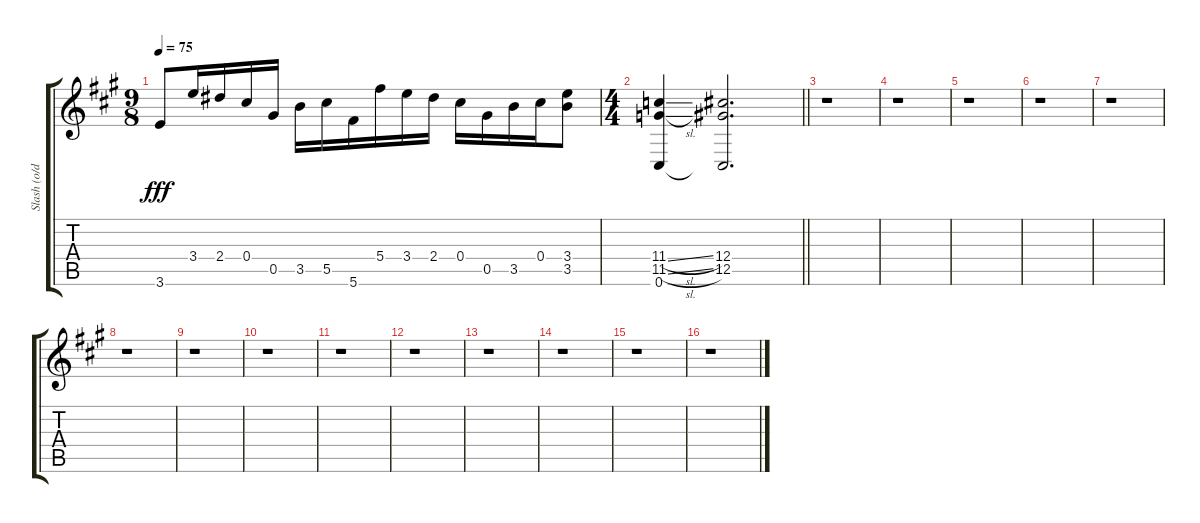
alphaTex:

\track ("Slash (o/d rhythm)" "Slash (o/d") {instrument distortionguitar}
\staff {score tabs}
\tuning (Db4 Ab3 F3 Db3 Ab2 Db2) {hide}
\ts (9 8)
\tempo 75
\clef g2
\ks a
3.6.8{ot 8vb dy fff} 3.4.16{ot 8vb} 2.4.16{ot 8vb} 0.4.16{ot 8vb} 0.5.16{ot 8vb} 3.5.16{ot 8vb} 5.5.16{ot 8vb} 5.6.16{ot 8vb} 5.4.16{ot 8vb} 3.4.16{ot 8vb} 2.4.16{ot 8vb} 0.4.16{ot 8vb} 0.5.16{ot 8vb} 3.5.16{ot 8vb} 0.4.16{ot 8vb} (3.4 3.5).8{ot 8vb} |
\ts (4 4)
\barLineRight lightlight
(11.4{sl} 11.5{sl} 0.6).4 (12.4 12.5 0.6{t}).2{d} |
r.1 |
r.1 |
r.1 |
r.1 |
r.1 |
r.1 |
r.1 |
r.1 |
r.1 |
r.1 |
r.1 |
r.1 |
r.1 |
r.1
